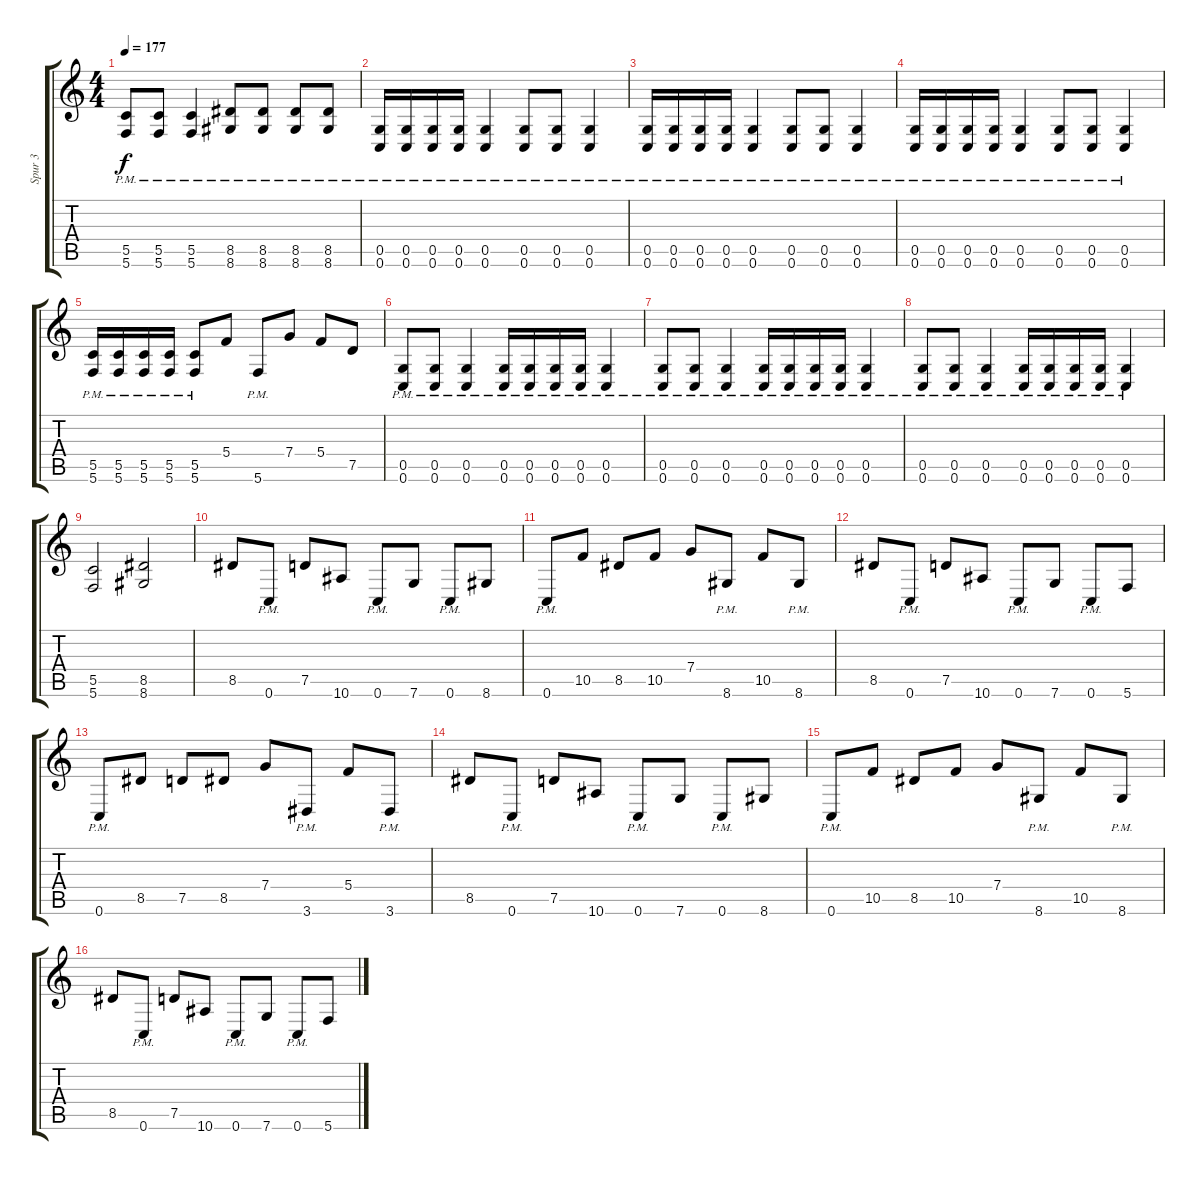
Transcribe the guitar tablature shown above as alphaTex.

\track ("Spur 3" "Spur 3") {instrument distortionguitar}
\staff {score tabs}
\tuning (D4 A3 F3 C3 G2 C2) {hide}
\ts (4 4)
\tempo 177
\clef g2
\ks c
(5.5{pm} 5.6{pm}).8{dy f} (5.5{pm} 5.6{pm}).8 (5.5{pm} 5.6{pm}).4 (8.5{pm} 8.6{pm}).8 (8.5{pm} 8.6{pm}).8 (8.5{pm} 8.6{pm}).8 (8.5{pm} 8.6{pm}).8 |
(0.5{pm} 0.6{pm}).16 (0.5{pm} 0.6{pm}).16 (0.5{pm} 0.6{pm}).16 (0.5{pm} 0.6{pm}).16 (0.5{pm} 0.6{pm}).4 (0.5{pm} 0.6{pm}).8 (0.5{pm} 0.6{pm}).8 (0.5{pm} 0.6{pm}).4 |
(0.5{pm} 0.6{pm}).16 (0.5{pm} 0.6{pm}).16 (0.5{pm} 0.6{pm}).16 (0.5{pm} 0.6{pm}).16 (0.5{pm} 0.6{pm}).4 (0.5{pm} 0.6{pm}).8 (0.5{pm} 0.6{pm}).8 (0.5{pm} 0.6{pm}).4 |
(0.5{pm} 0.6{pm}).16 (0.5{pm} 0.6{pm}).16 (0.5{pm} 0.6{pm}).16 (0.5{pm} 0.6{pm}).16 (0.5{pm} 0.6{pm}).4 (0.5{pm} 0.6{pm}).8 (0.5{pm} 0.6{pm}).8 (0.5{pm} 0.6{pm}).4 |
(5.5{pm} 5.6{pm}).16 (5.5{pm} 5.6{pm}).16 (5.5{pm} 5.6{pm}).16 (5.5{pm} 5.6{pm}).16 (5.5{pm} 5.6{pm}).8 5.4.8 5.6{pm}.8 7.4.8 5.4.8 7.5.8 |
(0.5{pm} 0.6{pm}).8 (0.5{pm} 0.6{pm}).8 (0.5{pm} 0.6{pm}).4 (0.5{pm} 0.6{pm}).16 (0.5{pm} 0.6{pm}).16 (0.5{pm} 0.6{pm}).16 (0.5{pm} 0.6{pm}).16 (0.5{pm} 0.6{pm}).4 |
(0.5{pm} 0.6{pm}).8 (0.5{pm} 0.6{pm}).8 (0.5{pm} 0.6{pm}).4 (0.5{pm} 0.6{pm}).16 (0.5{pm} 0.6{pm}).16 (0.5{pm} 0.6{pm}).16 (0.5{pm} 0.6{pm}).16 (0.5{pm} 0.6{pm}).4 |
(0.5{pm} 0.6{pm}).8 (0.5{pm} 0.6{pm}).8 (0.5{pm} 0.6{pm}).4 (0.5{pm} 0.6{pm}).16 (0.5{pm} 0.6{pm}).16 (0.5{pm} 0.6{pm}).16 (0.5{pm} 0.6{pm}).16 (0.5{pm} 0.6{pm}).4 |
(5.5 5.6).2 (8.5 8.6).2 |
8.5.8 0.6{pm}.8 7.5.8 10.6.8 0.6{pm}.8 7.6.8 0.6{pm}.8 8.6.8 |
0.6{pm}.8 10.5.8 8.5.8 10.5.8 7.4.8 8.6{pm}.8 10.5.8 8.6{pm}.8 |
8.5.8 0.6{pm}.8 7.5.8 10.6.8 0.6{pm}.8 7.6.8 0.6{pm}.8 5.6.8 |
0.6{pm}.8 8.5.8 7.5.8 8.5.8 7.4.8 3.6{pm}.8 5.4.8 3.6{pm}.8 |
8.5.8 0.6{pm}.8 7.5.8 10.6.8 0.6{pm}.8 7.6.8 0.6{pm}.8 8.6.8 |
0.6{pm}.8 10.5.8 8.5.8 10.5.8 7.4.8 8.6{pm}.8 10.5.8 8.6{pm}.8 |
8.5.8 0.6{pm}.8 7.5.8 10.6.8 0.6{pm}.8 7.6.8 0.6{pm}.8 5.6.8
